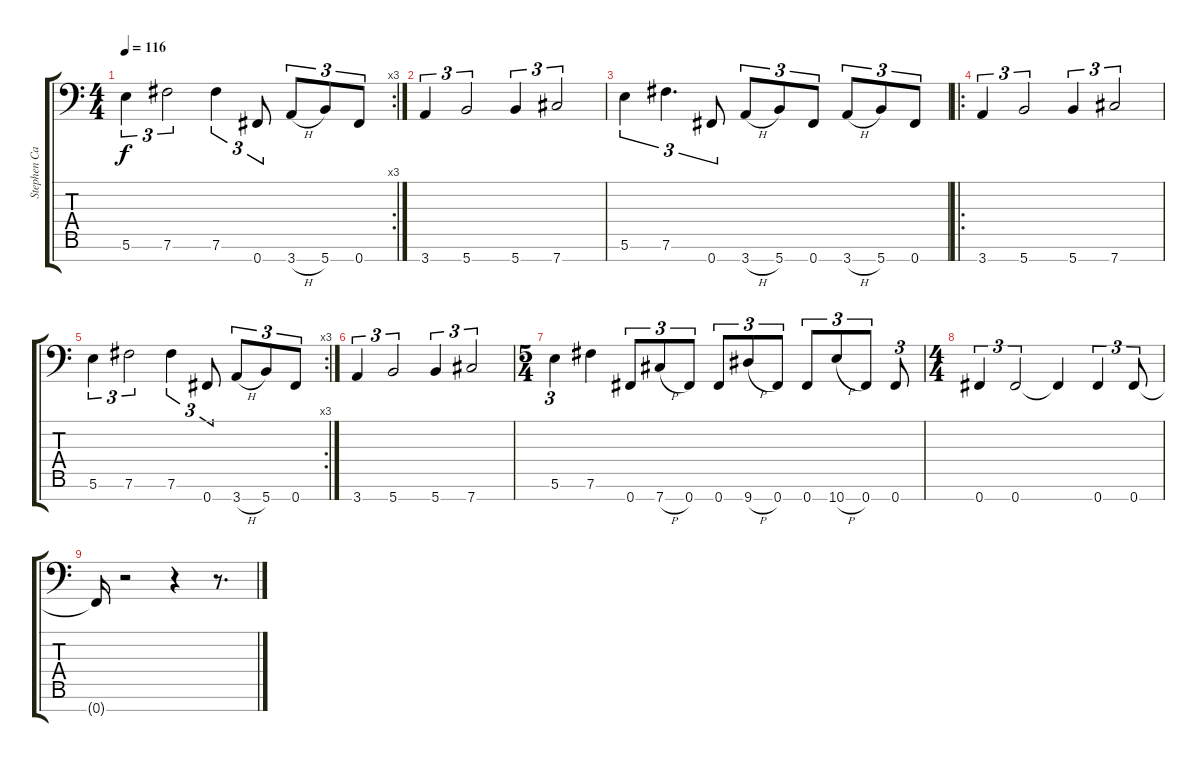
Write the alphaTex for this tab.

\track ("Stephen Carpener (Eight string shown as " "Stephen Ca") {instrument distortionguitar}
\staff {score tabs}
\tuning (B3 G3 D3 A2 E2 B1 Gb1) {hide}
\rc 3
\ts (4 4)
\tempo 116
\clef f4
\ks c
5.6.4{tu (3 2) dy f} 7.6.2{tu (3 2)} 7.6.4{tu (3 2)} 0.7.8{tu (3 2)} 3.7{h}.8{tu (3 2)} 5.7.8{tu (3 2)} 0.7.8{tu (3 2)} |
3.7.4{tu (3 2)} 5.7.2{tu (3 2)} 5.7.4{tu (3 2)} 7.7.2{tu (3 2)} |
5.6.4{tu (3 2)} 7.6.4{d tu (3 2)} 0.7.8{tu (3 2)} 3.7{h}.8{tu (3 2)} 5.7.8{tu (3 2)} 0.7.8{tu (3 2)} 3.7{h}.8{tu (3 2)} 5.7.8{tu (3 2)} 0.7.8{tu (3 2)} |
\ro
3.7.4{tu (3 2)} 5.7.2{tu (3 2)} 5.7.4{tu (3 2)} 7.7.2{tu (3 2)} |
\rc 3
5.6.4{tu (3 2)} 7.6.2{tu (3 2)} 7.6.4{tu (3 2)} 0.7.8{tu (3 2)} 3.7{h}.8{tu (3 2)} 5.7.8{tu (3 2)} 0.7.8{tu (3 2)} |
3.7.4{tu (3 2)} 5.7.2{tu (3 2)} 5.7.4{tu (3 2)} 7.7.2{tu (3 2)} |
\ts (5 4)
5.6.4{tu (3 2)} 7.6.4 0.7.8{tu (3 2)} 7.7{h}.8{tu (3 2)} 0.7.8{tu (3 2)} 0.7.8{tu (3 2)} 9.7{h}.8{tu (3 2)} 0.7.8{tu (3 2)} 0.7.8{tu (3 2)} 10.7{h}.8{tu (3 2)} 0.7.8{tu (3 2)} 0.7.8{tu (3 2)} |
\ts (4 4)
0.7.4{tu (3 2)} 0.7.2{tu (3 2)} 0.7{t}.4 0.7.4{tu (3 2)} 0.7.8{tu (3 2)} |
0.7{t}.16 r.2 r.4 r.8{d}
